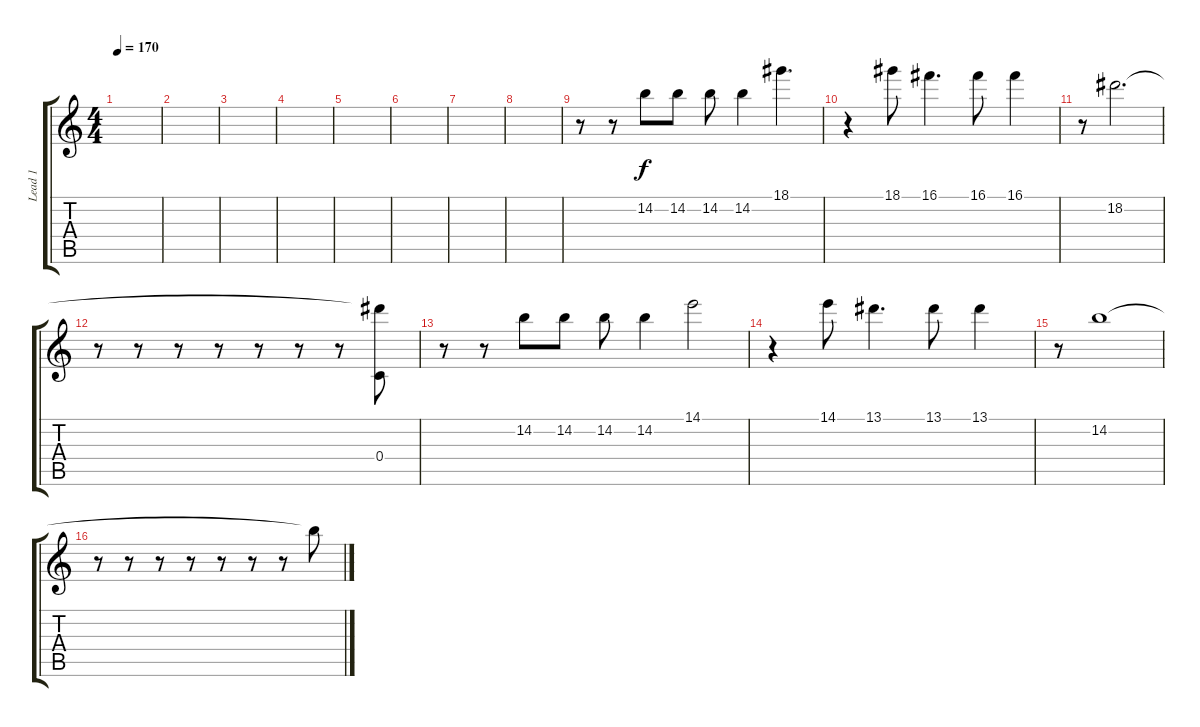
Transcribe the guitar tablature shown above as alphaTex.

\track ("Lead 1" "Lead 1") {instrument distortionguitar}
\staff {score tabs}
\tuning (D4 A3 F3 C3 G2 D2) {hide}
\ts (4 4)
\tempo 170
\clef g2
\ks c
|
|
|
|
|
|
|
|
r.8 r.8 14.2.8 14.2.8 14.2.8 14.2.4 18.1.4{d} |
r.4 18.1.8 16.1.4{d} 16.1.8 16.1.4 |
r.8 18.2.2{d} |
r.8 r.8 r.8 r.8 r.8 r.8 r.8 (18.2{t} 0.4).8 |
r.8 r.8 14.2.8 14.2.8 14.2.8 14.2.4 14.1.2 |
r.4 14.1.8 13.1.4{d} 13.1.8 13.1.4 |
r.8 14.2.1 |
r.8 r.8 r.8 r.8 r.8 r.8 r.8 14.2{t}.8
